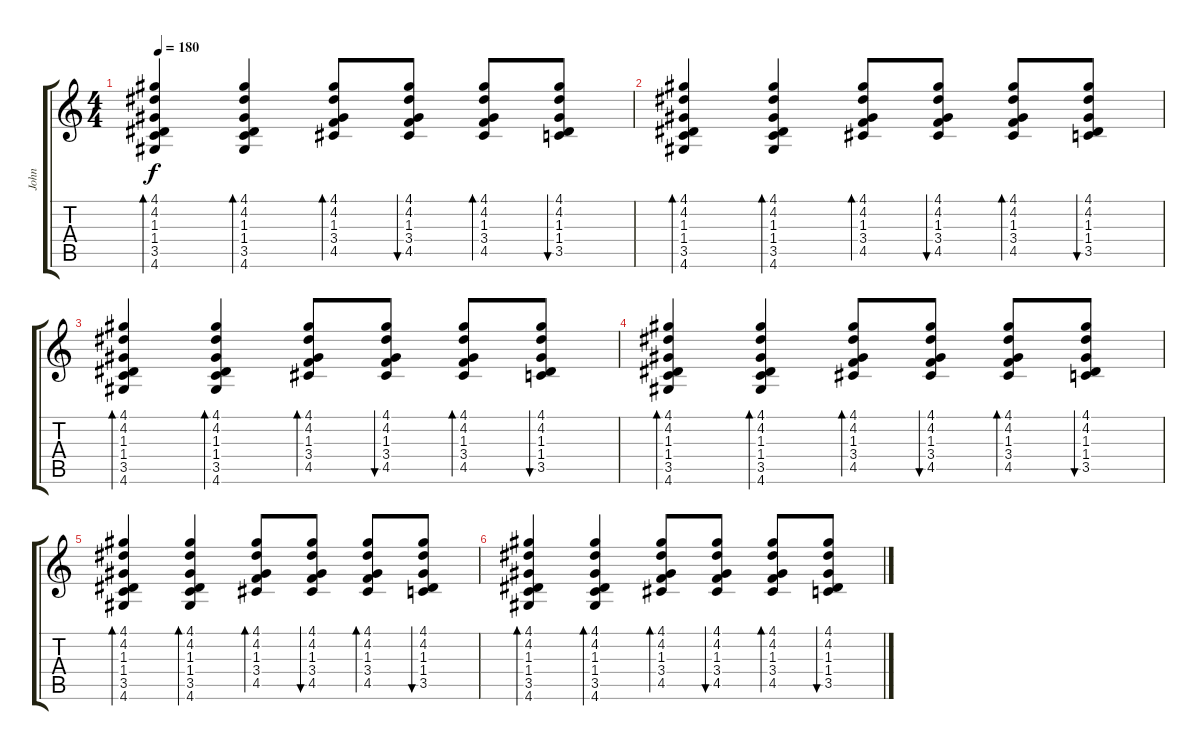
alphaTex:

\track ("John" "John") {instrument acousticguitarsteel}
\staff {score tabs}
\tuning (E4 B3 G3 D3 A2 E2) {hide}
\ts (4 4)
\tempo 180
\clef g2
\ks c
(4.1 4.2 1.3 1.4 3.5 4.6).4{bd 60 dy f} (4.1 4.2 1.3 1.4 3.5 4.6).4{bd 60} (4.1 4.2 1.3 3.4 4.5).8{bd 60} (4.1 4.2 1.3 3.4 4.5).8{bu 60} (4.1 4.2 1.3 3.4 4.5).8{bd 60} (4.1 4.2 1.3 1.4 3.5).8{bu 60} |
(4.1 4.2 1.3 1.4 3.5 4.6).4{bd 60 volume 9} (4.1 4.2 1.3 1.4 3.5 4.6).4{bd 60} (4.1 4.2 1.3 3.4 4.5).8{bd 60} (4.1 4.2 1.3 3.4 4.5).8{bu 60} (4.1 4.2 1.3 3.4 4.5).8{bd 60} (4.1 4.2 1.3 1.4 3.5).8{bu 60} |
(4.1 4.2 1.3 1.4 3.5 4.6).4{bd 60 volume 8} (4.1 4.2 1.3 1.4 3.5 4.6).4{bd 60} (4.1 4.2 1.3 3.4 4.5).8{bd 60} (4.1 4.2 1.3 3.4 4.5).8{bu 60} (4.1 4.2 1.3 3.4 4.5).8{bd 60} (4.1 4.2 1.3 1.4 3.5).8{bu 60} |
(4.1 4.2 1.3 1.4 3.5 4.6).4{bd 60 volume 5} (4.1 4.2 1.3 1.4 3.5 4.6).4{bd 60} (4.1 4.2 1.3 3.4 4.5).8{bd 60} (4.1 4.2 1.3 3.4 4.5).8{bu 60} (4.1 4.2 1.3 3.4 4.5).8{bd 60} (4.1 4.2 1.3 1.4 3.5).8{bu 60} |
(4.1 4.2 1.3 1.4 3.5 4.6).4{bd 60 volume 3} (4.1 4.2 1.3 1.4 3.5 4.6).4{bd 60} (4.1 4.2 1.3 3.4 4.5).8{bd 60} (4.1 4.2 1.3 3.4 4.5).8{bu 60} (4.1 4.2 1.3 3.4 4.5).8{bd 60} (4.1 4.2 1.3 1.4 3.5).8{bu 60} |
(4.1 4.2 1.3 1.4 3.5 4.6).4{bd 60 volume 1} (4.1 4.2 1.3 1.4 3.5 4.6).4{bd 60} (4.1 4.2 1.3 3.4 4.5).8{bd 60} (4.1 4.2 1.3 3.4 4.5).8{bu 60} (4.1 4.2 1.3 3.4 4.5).8{bd 60} (4.1 4.2 1.3 1.4 3.5).8{bu 60}
